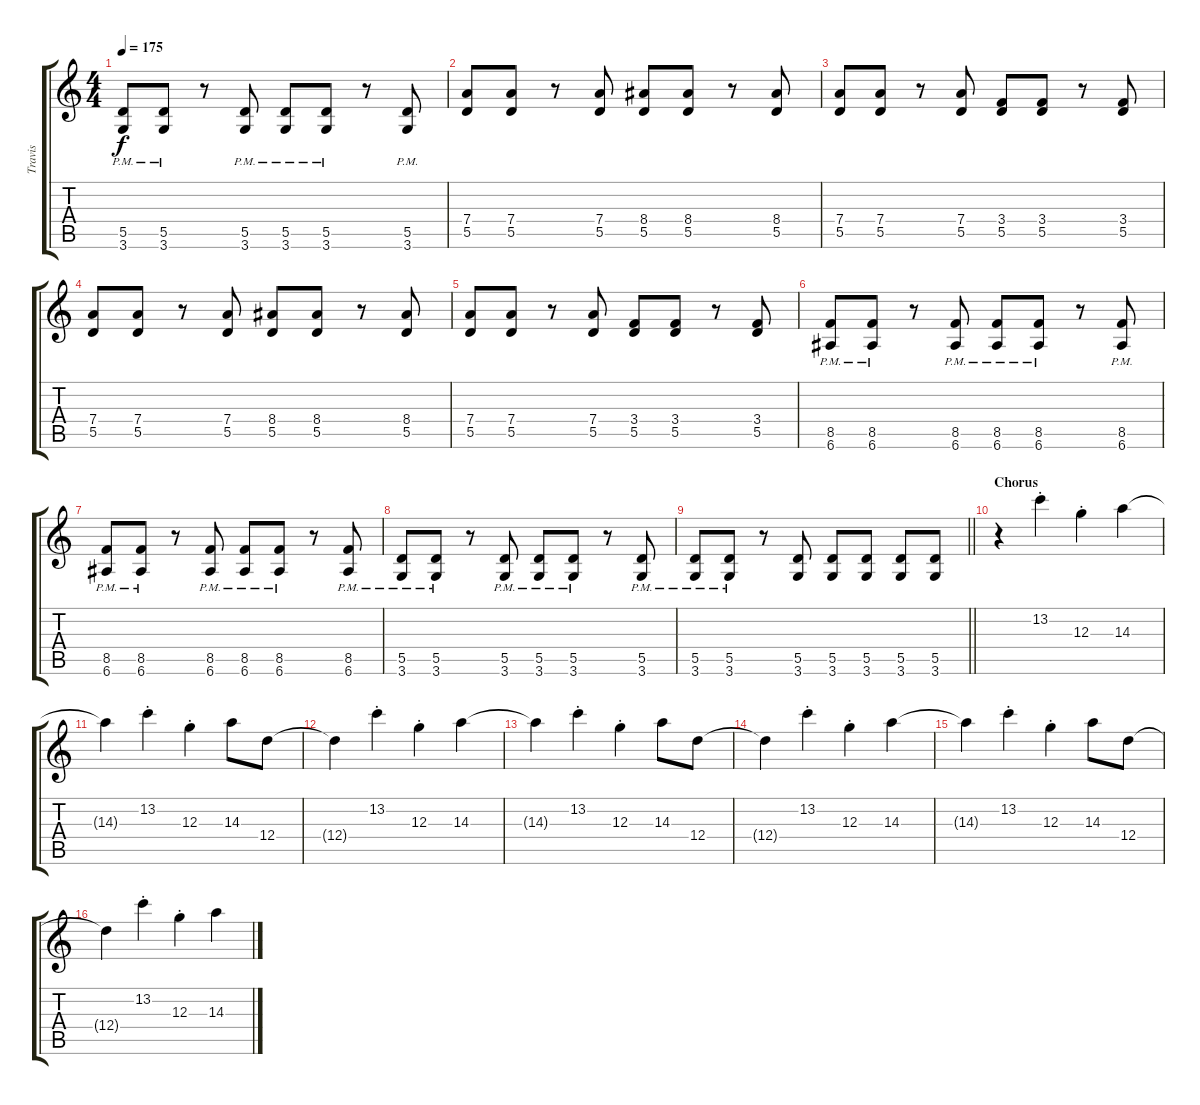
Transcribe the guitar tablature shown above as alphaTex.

\track ("Travis" "Travis") {instrument overdrivenguitar}
\staff {score tabs}
\tuning (E4 B3 G3 D3 A2 E2) {hide}
\ts (4 4)
\tempo 175
\clef g2
\ks c
(5.5{pm} 3.6{pm}).8{dy f} (5.5{pm} 3.6{pm}).8 r.8 (5.5{pm} 3.6{pm}).8 (5.5{pm} 3.6{pm}).8 (5.5{pm} 3.6{pm}).8 r.8 (5.5{pm} 3.6{pm}).8 |
(7.4 5.5).8 (7.4 5.5).8 r.8 (7.4 5.5).8 (8.4 5.5).8 (8.4 5.5).8 r.8 (8.4 5.5).8 |
(7.4 5.5).8 (7.4 5.5).8 r.8 (7.4 5.5).8 (3.4 5.5).8 (3.4 5.5).8 r.8 (3.4 5.5).8 |
(7.4 5.5).8 (7.4 5.5).8 r.8 (7.4 5.5).8 (8.4 5.5).8 (8.4 5.5).8 r.8 (8.4 5.5).8 |
(7.4 5.5).8 (7.4 5.5).8 r.8 (7.4 5.5).8 (3.4 5.5).8 (3.4 5.5).8 r.8 (3.4 5.5).8 |
(8.5{pm} 6.6{pm}).8 (8.5{pm} 6.6{pm}).8 r.8 (8.5{pm} 6.6{pm}).8 (8.5{pm} 6.6{pm}).8 (8.5{pm} 6.6{pm}).8 r.8 (8.5{pm} 6.6{pm}).8 |
(8.5{pm} 6.6{pm}).8 (8.5{pm} 6.6{pm}).8 r.8 (8.5{pm} 6.6{pm}).8 (8.5{pm} 6.6{pm}).8 (8.5{pm} 6.6{pm}).8 r.8 (8.5{pm} 6.6{pm}).8 |
(5.5{pm} 3.6{pm}).8 (5.5{pm} 3.6{pm}).8 r.8 (5.5{pm} 3.6{pm}).8 (5.5{pm} 3.6{pm}).8 (5.5{pm} 3.6{pm}).8 r.8 (5.5{pm} 3.6{pm}).8 |
\barLineRight lightlight
(5.5{pm} 3.6{pm}).8 (5.5{pm} 3.6{pm}).8 r.8 (5.5 3.6).8 (5.5 3.6).8 (5.5 3.6).8 (5.5 3.6).8 (5.5 3.6).8 |
\section ("" "Chorus")
r.4 13.2{st}.4 12.3{st}.4 14.3.4 |
14.3{t}.4 13.2{st}.4 12.3{st}.4 14.3.8 12.4.8 |
12.4{t}.4 13.2{st}.4 12.3{st}.4 14.3.4 |
14.3{t}.4 13.2{st}.4 12.3{st}.4 14.3.8 12.4.8 |
12.4{t}.4 13.2{st}.4 12.3{st}.4 14.3.4 |
14.3{t}.4 13.2{st}.4 12.3{st}.4 14.3.8 12.4.8 |
12.4{t}.4 13.2{st}.4 12.3{st}.4 14.3.4
